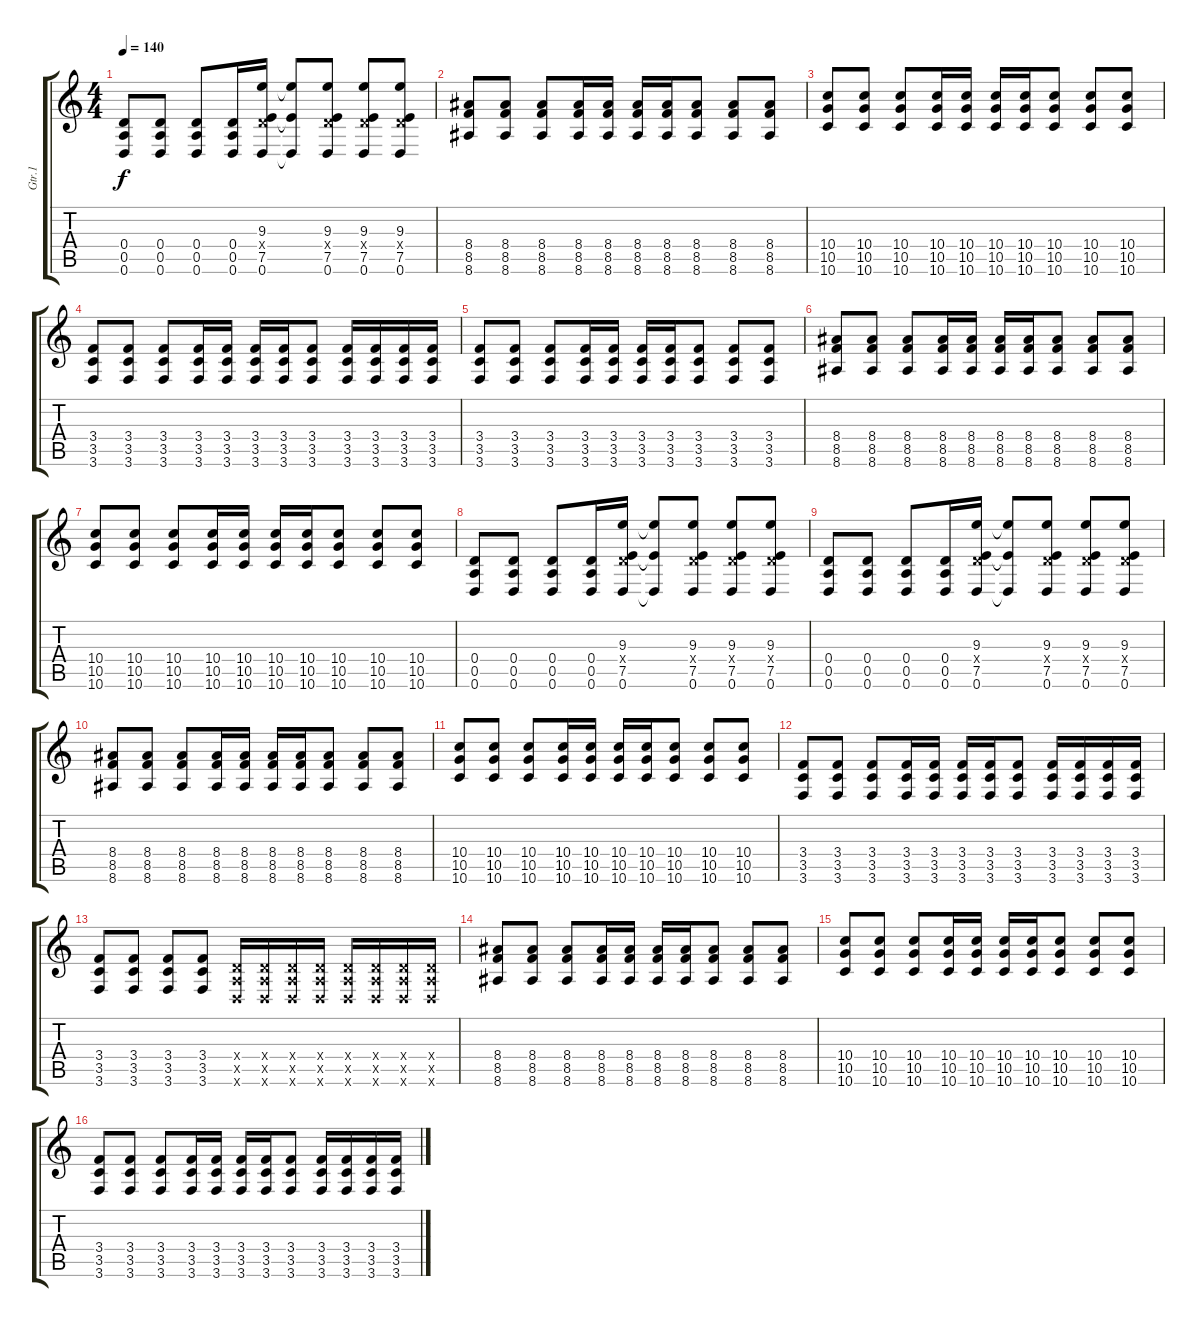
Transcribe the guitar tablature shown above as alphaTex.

\track ("Gtr.1" "Gtr.1") {instrument distortionguitar}
\staff {score tabs}
\tuning (E4 B3 G3 D3 A2 D2) {hide}
\ts (4 4)
\tempo 140
\clef g2
\ks c
(0.4 0.5 0.6).8{dy f} (0.4 0.5 0.6).8 (0.4 0.5 0.6).8 (0.4 0.5 0.6).16 (9.3 0.4{x} 7.5 0.6).16 (9.3{t} 7.5{t} 0.6{t}).8 (9.3 0.4{x} 7.5 0.6).8 (9.3 0.4{x} 7.5 0.6).8 (9.3 0.4{x} 7.5 0.6).8 |
(8.4 8.5 8.6).8 (8.4 8.5 8.6).8 (8.4 8.5 8.6).8 (8.4 8.5 8.6).16 (8.4 8.5 8.6).16 (8.4 8.5 8.6).16 (8.4 8.5 8.6).16 (8.4 8.5 8.6).8 (8.4 8.5 8.6).8 (8.4 8.5 8.6).8 |
(10.4 10.5 10.6).8 (10.4 10.5 10.6).8 (10.4 10.5 10.6).8 (10.4 10.5 10.6).16 (10.4 10.5 10.6).16 (10.4 10.5 10.6).16 (10.4 10.5 10.6).16 (10.4 10.5 10.6).8 (10.4 10.5 10.6).8 (10.4 10.5 10.6).8 |
(3.4 3.5 3.6).8 (3.4 3.5 3.6).8 (3.4 3.5 3.6).8 (3.4 3.5 3.6).16 (3.4 3.5 3.6).16 (3.4 3.5 3.6).16 (3.4 3.5 3.6).16 (3.4 3.5 3.6).8 (3.4 3.5 3.6).16 (3.4 3.5 3.6).16 (3.4 3.5 3.6).16 (3.4 3.5 3.6).16 |
(3.4 3.5 3.6).8 (3.4 3.5 3.6).8 (3.4 3.5 3.6).8 (3.4 3.5 3.6).16 (3.4 3.5 3.6).16 (3.4 3.5 3.6).16 (3.4 3.5 3.6).16 (3.4 3.5 3.6).8 (3.4 3.5 3.6).8 (3.4 3.5 3.6).8 |
(8.4 8.5 8.6).8 (8.4 8.5 8.6).8 (8.4 8.5 8.6).8 (8.4 8.5 8.6).16 (8.4 8.5 8.6).16 (8.4 8.5 8.6).16 (8.4 8.5 8.6).16 (8.4 8.5 8.6).8 (8.4 8.5 8.6).8 (8.4 8.5 8.6).8 |
(10.4 10.5 10.6).8 (10.4 10.5 10.6).8 (10.4 10.5 10.6).8 (10.4 10.5 10.6).16 (10.4 10.5 10.6).16 (10.4 10.5 10.6).16 (10.4 10.5 10.6).16 (10.4 10.5 10.6).8 (10.4 10.5 10.6).8 (10.4 10.5 10.6).8 |
(0.4 0.5 0.6).8 (0.4 0.5 0.6).8 (0.4 0.5 0.6).8 (0.4 0.5 0.6).16 (9.3 0.4{x} 7.5 0.6).16 (9.3{t} 7.5{t} 0.6{t}).8 (9.3 0.4{x} 7.5 0.6).8 (9.3 0.4{x} 7.5 0.6).8 (9.3 0.4{x} 7.5 0.6).8 |
(0.4 0.5 0.6).8 (0.4 0.5 0.6).8 (0.4 0.5 0.6).8 (0.4 0.5 0.6).16 (9.3 0.4{x} 7.5 0.6).16 (9.3{t} 7.5{t} 0.6{t}).8 (9.3 0.4{x} 7.5 0.6).8 (9.3 0.4{x} 7.5 0.6).8 (9.3 0.4{x} 7.5 0.6).8 |
(8.4 8.5 8.6).8 (8.4 8.5 8.6).8 (8.4 8.5 8.6).8 (8.4 8.5 8.6).16 (8.4 8.5 8.6).16 (8.4 8.5 8.6).16 (8.4 8.5 8.6).16 (8.4 8.5 8.6).8 (8.4 8.5 8.6).8 (8.4 8.5 8.6).8 |
(10.4 10.5 10.6).8 (10.4 10.5 10.6).8 (10.4 10.5 10.6).8 (10.4 10.5 10.6).16 (10.4 10.5 10.6).16 (10.4 10.5 10.6).16 (10.4 10.5 10.6).16 (10.4 10.5 10.6).8 (10.4 10.5 10.6).8 (10.4 10.5 10.6).8 |
(3.4 3.5 3.6).8 (3.4 3.5 3.6).8 (3.4 3.5 3.6).8 (3.4 3.5 3.6).16 (3.4 3.5 3.6).16 (3.4 3.5 3.6).16 (3.4 3.5 3.6).16 (3.4 3.5 3.6).8 (3.4 3.5 3.6).16 (3.4 3.5 3.6).16 (3.4 3.5 3.6).16 (3.4 3.5 3.6).16 |
(3.4 3.5 3.6).8 (3.4 3.5 3.6).8 (3.4 3.5 3.6).8 (3.4 3.5 3.6).8 (0.4{x} 0.5{x} 0.6{x}).16 (0.4{x} 0.5{x} 0.6{x}).16 (0.4{x} 0.5{x} 0.6{x}).16 (0.4{x} 0.5{x} 0.6{x}).16 (0.4{x} 0.5{x} 0.6{x}).16 (0.4{x} 0.5{x} 0.6{x}).16 (0.4{x} 0.5{x} 0.6{x}).16 (0.4{x} 0.5{x} 0.6{x}).16 |
(8.4 8.5 8.6).8 (8.4 8.5 8.6).8 (8.4 8.5 8.6).8 (8.4 8.5 8.6).16 (8.4 8.5 8.6).16 (8.4 8.5 8.6).16 (8.4 8.5 8.6).16 (8.4 8.5 8.6).8 (8.4 8.5 8.6).8 (8.4 8.5 8.6).8 |
(10.4 10.5 10.6).8 (10.4 10.5 10.6).8 (10.4 10.5 10.6).8 (10.4 10.5 10.6).16 (10.4 10.5 10.6).16 (10.4 10.5 10.6).16 (10.4 10.5 10.6).16 (10.4 10.5 10.6).8 (10.4 10.5 10.6).8 (10.4 10.5 10.6).8 |
(3.4 3.5 3.6).8 (3.4 3.5 3.6).8 (3.4 3.5 3.6).8 (3.4 3.5 3.6).16 (3.4 3.5 3.6).16 (3.4 3.5 3.6).16 (3.4 3.5 3.6).16 (3.4 3.5 3.6).8 (3.4 3.5 3.6).16 (3.4 3.5 3.6).16 (3.4 3.5 3.6).16 (3.4 3.5 3.6).16
